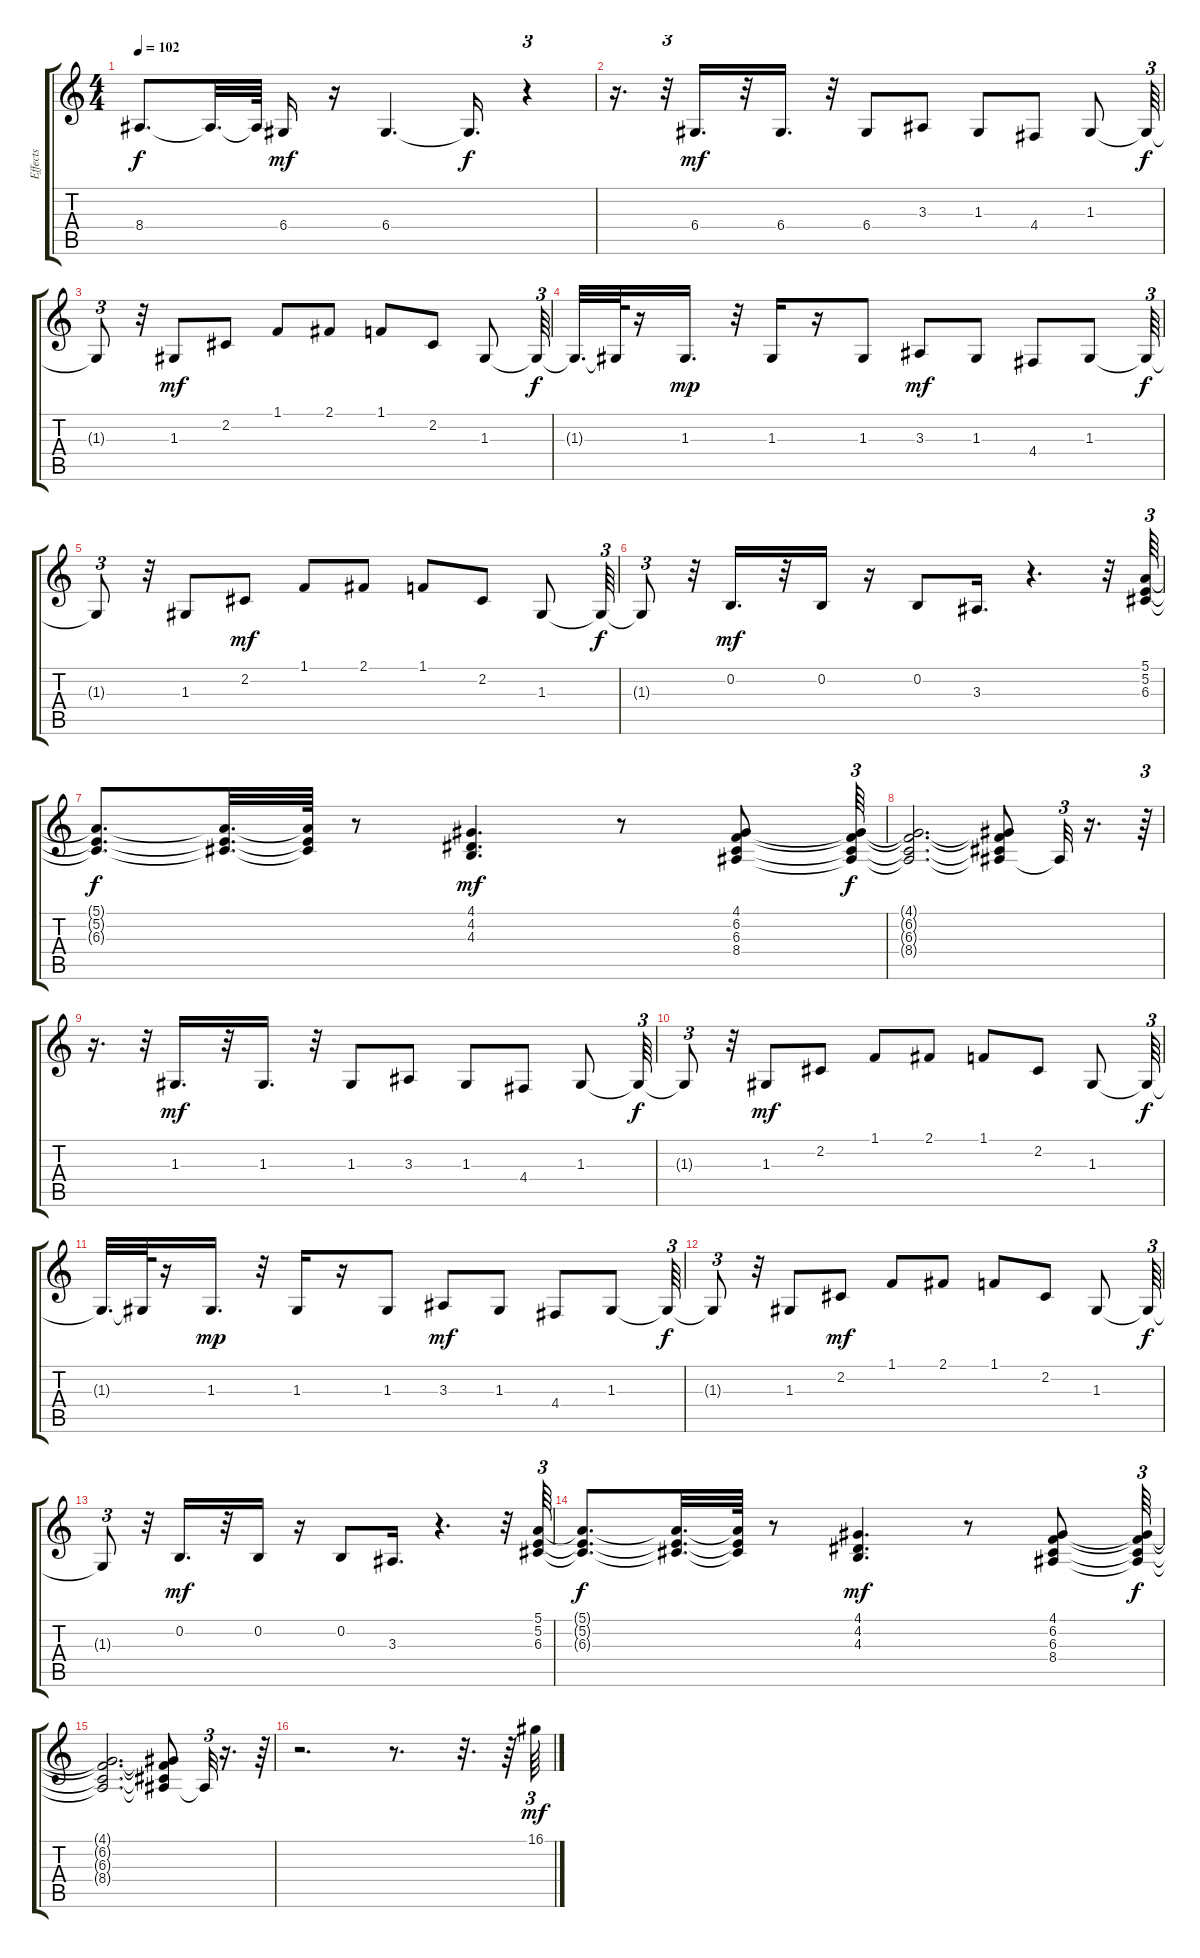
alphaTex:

\track ("Effects" "Effects") {instrument fx8scifi}
\staff {score tabs}
\tuning (E4 B3 G3 D3 A2 E2) {hide}
\ts (4 4)
\tempo 102
\clef g2
\ks c
8.4{t}.8{d dy f} 8.4{t}.32{d} 8.4{t}.64 6.4.16{dy mf} r.16 6.4.4{d} 6.4{t}.16{d dy f} r.4{tu (3 2)} |
r.16{d} r.32{tu (3 2)} 6.4.16{d dy mf} r.32 6.4.16{d} r.32 6.4.8 3.3.8 1.3.8 4.4.8 1.3.8 1.3{t}.64{tu (3 2) dy f} |
1.3{t}.8{tu (3 2)} r.32 1.3.8{dy mf} 2.2.8 1.1.8 2.1.8 1.1.8 2.2.8 1.3.8 1.3{t}.64{tu (3 2) dy f} |
1.3{t}.32{d} 1.3{t}.64 r.16 1.3.16{d dy mp} r.32 1.3.16 r.16 1.3.8 3.3.8{dy mf} 1.3.8 4.4.8 1.3.8 1.3{t}.64{tu (3 2) dy f} |
1.3{t}.8{tu (3 2)} r.32 1.3.8 2.2.8{dy mf} 1.1.8 2.1.8 1.1.8 2.2.8 1.3.8 1.3{t}.64{tu (3 2) dy f} |
1.3{t}.8{tu (3 2)} r.32 0.2.16{d dy mf} r.32 0.2.16 r.16 0.2.8 3.3.16{d} r.4{d} r.32 (5.1 5.2 6.3).64{tu (3 2)} |
(5.1{t} 5.2{t} 6.3{t}).8{d dy f} (5.1{t} 5.2{t} 6.3{t}).32{d} (5.1{t} 5.2{t} 6.3{t}).64 r.8 (4.1 4.2 4.3).4{d dy mf} r.8 (4.1 6.2 6.3 8.4).8 (4.1{t} 6.2{t} 6.3{t} 8.4{t}).64{tu (3 2) dy f} |
(4.1{t} 6.2{t} 6.3{t} 8.4{t}).2{d} (4.1{t} 6.2{t} 6.3{t} 8.4{t}).8 8.4{t}.32{tu (3 2)} r.16{d} r.64{tu (3 2)} |
r.16{d} r.32{tu (3 2)} 1.3.16{d dy mf} r.32 1.3.16{d} r.32 1.3.8 3.3.8 1.3.8 4.4.8 1.3.8 1.3{t}.64{tu (3 2) dy f} |
1.3{t}.8{tu (3 2)} r.32 1.3.8{dy mf} 2.2.8 1.1.8 2.1.8 1.1.8 2.2.8 1.3.8 1.3{t}.64{tu (3 2) dy f} |
1.3{t}.32{d} 1.3{t}.64 r.16 1.3.16{d dy mp} r.32 1.3.16 r.16 1.3.8 3.3.8{dy mf} 1.3.8 4.4.8 1.3.8 1.3{t}.64{tu (3 2) dy f} |
1.3{t}.8{tu (3 2)} r.32 1.3.8 2.2.8{dy mf} 1.1.8 2.1.8 1.1.8 2.2.8 1.3.8 1.3{t}.64{tu (3 2) dy f} |
1.3{t}.8{tu (3 2)} r.32 0.2.16{d dy mf} r.32 0.2.16 r.16 0.2.8 3.3.16{d} r.4{d} r.32 (5.1 5.2 6.3).64{tu (3 2)} |
(5.1{t} 5.2{t} 6.3{t}).8{d dy f} (5.1{t} 5.2{t} 6.3{t}).32{d} (5.1{t} 5.2{t} 6.3{t}).64 r.8 (4.1 4.2 4.3).4{d dy mf} r.8 (4.1 6.2 6.3 8.4).8 (4.1{t} 6.2{t} 6.3{t} 8.4{t}).64{tu (3 2) dy f} |
(4.1{t} 6.2{t} 6.3{t} 8.4{t}).2{d} (4.1{t} 6.2{t} 6.3{t} 8.4{t}).8 8.4{t}.32{tu (3 2)} r.16{d} r.64{tu (3 2)} |
r.2{d} r.8{d} r.32{d} r.64 16.1.64{tu (3 2) dy mf}
